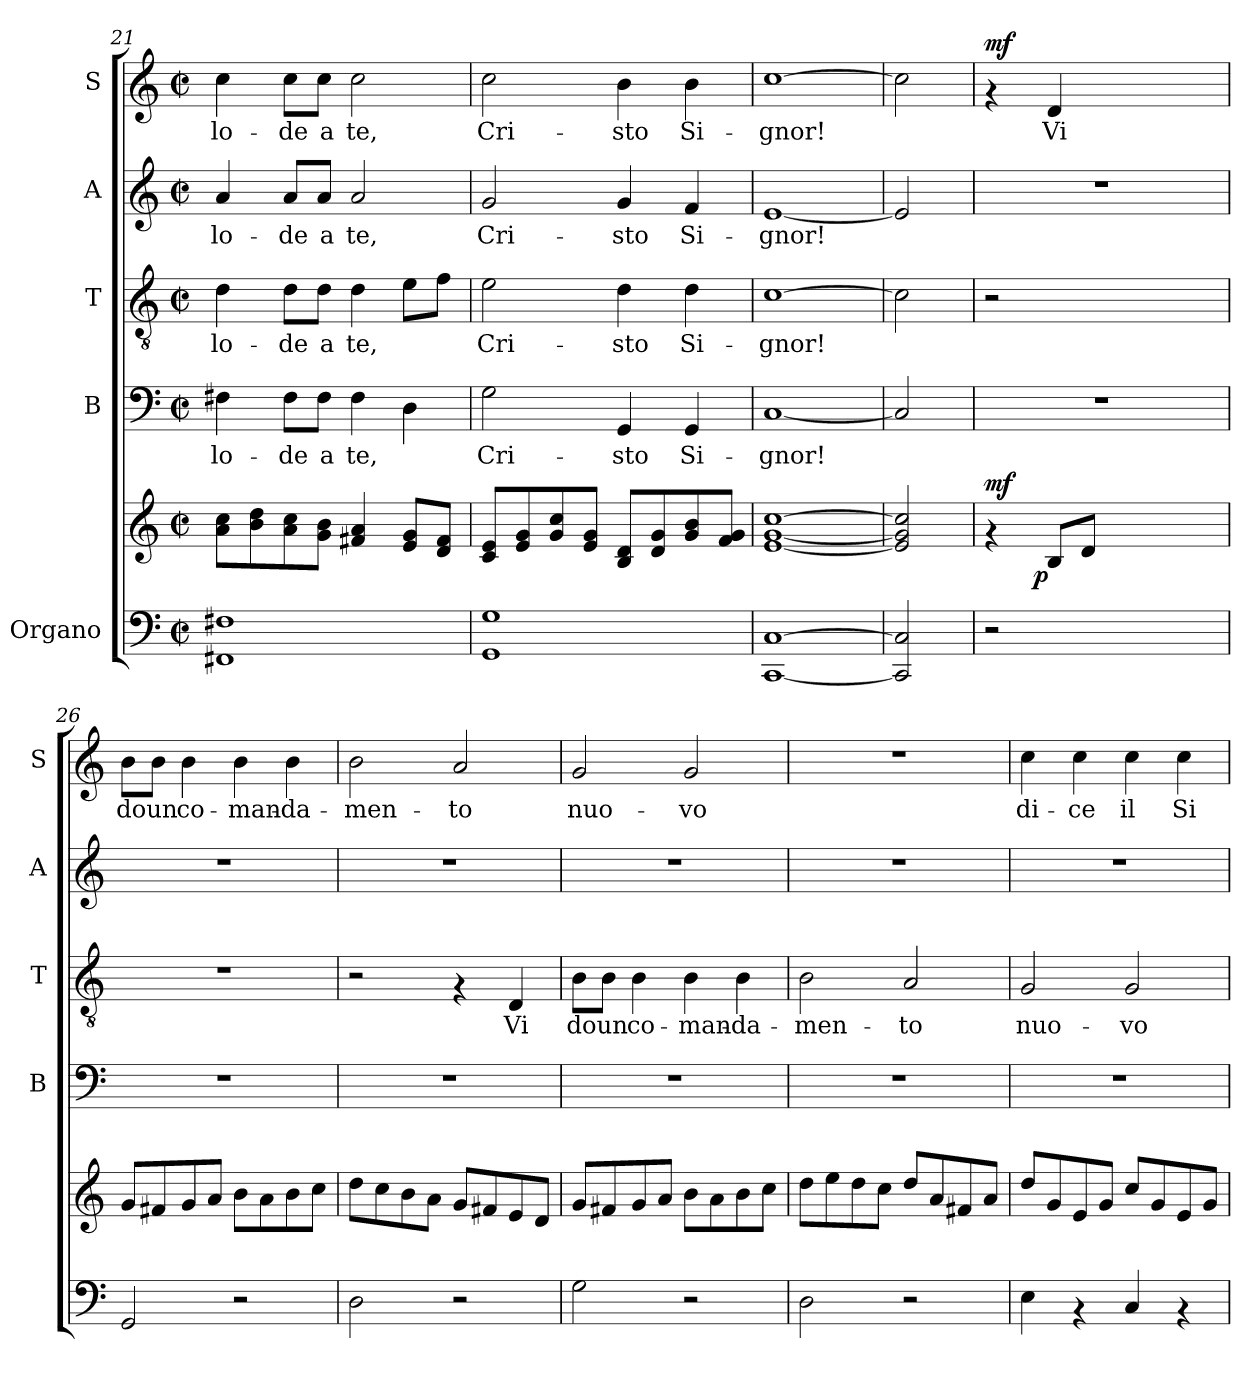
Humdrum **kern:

**kern	**kern	**dynam	**kern	**text	**kern	**text	**kern	**text	**kern	**text	**dynam
*part5	*part5	*part5	*part4	*part4	*part3	*part3	*part2	*part2	*part1	*part1	*part1
*staff6	*staff5	*staff5/6	*staff4	*staff4	*staff3	*staff3	*staff2	*staff2	*staff1	*staff1	*staff1
*I"Organo	*	*	*I"B	*	*I"T	*	*I"A	*	*I"S	*	*
*	*	*	*I'B	*	*I'T	*	*I'A	*	*I'S	*	*
*clefF4	*clefG2	*	*clefF4	*	*clefGv2	*	*clefG2	*	*clefG2	*	*
*k[]	*k[]	*	*k[]	*	*k[]	*	*k[]	*	*k[]	*	*
*C:	*C:	*	*C:	*	*C:	*	*C:	*	*C:	*	*
*M2/2	*M2/2	*	*M2/2	*	*M2/2	*	*M2/2	*	*M2/2	*	*
*met(c|)	*met(c|)	*	*met(c|)	*	*met(c|)	*	*met(c|)	*	*met(c|)	*	*
=21	=21	=21	=21	=21	=21	=21	=21	=21	=21	=21	=21
!	!	!	!	!LO:LY:b	!	!LO:LY:b	!	!LO:LY:b	!	!LO:LY:b	!
1FF#X 1F#X	8a\ 8cc\L	.	4F#X\	lo-	4d\	lo-	4a/	lo-	4cc\	lo-	.
.	8b\ 8dd\	.	.	.	.	.	.	.	.	.	.
!	!	!	!	!LO:LY:b	!	!LO:LY:b	!	!LO:LY:b	!	!LO:LY:b	!
.	8a\ 8cc\	.	8F#\L	-de	8d\L	-de	8a/L	-de	8cc\L	-de	.
!	!	!	!	!LO:LY:b	!	!LO:LY:b	!	!LO:LY:b	!	!LO:LY:b	!
.	8g\ 8b\J	.	8F#\J	a	8d\J	a	8a/J	a	8cc\J	a	.
!	!	!	!	!LO:LY:b	!	!LO:LY:b	!	!LO:LY:b	!	!LO:LY:b	!
.	4f#X/ 4a/	.	4F#\	te,	4d\	te,	2a/	te,	2cc\	te,	.
.	8e/ 8g/L	.	4D\	.	8e\L	.	.	.	.	.	.
.	8d/ 8f#/J	.	.	.	8f\J	.	.	.	.	.	.
=22	=22	=22	=22	=22	=22	=22	=22	=22	=22	=22	=22
!	!	!	!	!LO:LY:b	!	!LO:LY:b	!	!LO:LY:b	!	!LO:LY:b	!
1GG 1G	8c/ 8e/L	.	2G\	Cri-	2e\	Cri-	2g/	Cri-	2cc\	Cri-	.
.	8e/ 8g/	.	.	.	.	.	.	.	.	.	.
.	8g/ 8cc/	.	.	.	.	.	.	.	.	.	.
.	8e/ 8g/J	.	.	.	.	.	.	.	.	.	.
!	!	!	!	!LO:LY:b	!	!LO:LY:b	!	!LO:LY:b	!	!LO:LY:b	!
.	8B/ 8d/L	.	4GG/	-sto	4d\	-sto	4g/	-sto	4b\	-sto	.
.	8d/ 8g/	.	.	.	.	.	.	.	.	.	.
!	!	!	!	!LO:LY:b	!	!LO:LY:b	!	!LO:LY:b	!	!LO:LY:b	!
.	8g/ 8b/	.	4GG/	Si-	4d\	Si-	4f/	Si-	4b\	Si-	.
.	8f/ 8g/J	.	.	.	.	.	.	.	.	.	.
=23	=23	=23	=23	=23	=23	=23	=23	=23	=23	=23	=23
!	!	!	!	!LO:LY:b	!	!LO:LY:b	!	!LO:LY:b	!	!LO:LY:b	!
[<1CC [>1C	[<1e [<1g [>1cc	.	[<1C	-gnor!	[>1c	-gnor!	[<1e	-gnor!	[>1cc	-gnor!	.
=24	=24	=24	=24	=24	=24	=24	=24	=24	=24	=24	=24
2CC/] 2C/]	2e/] 2g/] 2cc/]	.	2C/]	.	2c\]	.	2e/]	.	2cc\]	.	.
!!LO:PB:g=z
=25!	=25!	=25!	=25!	=25!	=25!	=25!	=25!	=25!	=25!	=25!	=25!
!	!	!LO:DY:a	!	!	!	!	!	!	!	!	!LO:DY:b
*	*^	*	*	*	*	*	*	*	*	*	*
2r	4rf	8..ryy	mf	1r	.	2r	.	1r	.	4rf	.	mf
!	!	!	!LO:DY:b	!	!	!	!	!	!	!	!	!
.	.	2ryy	p	.	.	.	.	.	.	.	.	.
!	!	!	!	!	!	!	!	!	!	!	!LO:LY:b	!
.	8B/L	.	.	.	.	.	.	.	.	4d/	Vi	.
.	8d/J	.	.	.	.	.	.	.	.	.	.	.
2ryy	2ryy	.	.	.	.	2ryy	.	.	.	2ryy	.	.
.	.	4ryy	.	.	.	.	.	.	.	.	.	.
.	.	32ryy	.	.	.	.	.	.	.	.	.	.
=26	=26	=26	=26	=26	=26	=26	=26	=26	=26	=26	=26	=26
!	!	!	!	!	!	!	!	!	!	!	!LO:LY:b	!
*	*v	*v	*	*	*	*	*	*	*	*	*	*
2GG/	8g/L	.	1r	.	1r	.	1r	.	8b\L	do	.
!	!	!	!	!	!	!	!	!	!	!LO:LY:b	!
.	8f#X/	.	.	.	.	.	.	.	8b\J	un	.
!	!	!	!	!	!	!	!	!	!	!LO:LY:b	!
.	8g/	.	.	.	.	.	.	.	4b\	co-	.
.	8a/J	.	.	.	.	.	.	.	.	.	.
!	!	!	!	!	!	!	!	!	!	!LO:LY:b	!
2r	8b\L	.	.	.	.	.	.	.	4b\	-man-	.
.	8a\	.	.	.	.	.	.	.	.	.	.
!	!	!	!	!	!	!	!	!	!	!LO:LY:b	!
.	8b\	.	.	.	.	.	.	.	4b\	-da-	.
.	8cc\J	.	.	.	.	.	.	.	.	.	.
=27	=27	=27	=27	=27	=27	=27	=27	=27	=27	=27	=27
!	!	!	!	!	!	!	!	!	!	!LO:LY:b	!
2D\	8dd\L	.	1r	.	2r	.	1r	.	2b\	-men-	.
.	8cc\	.	.	.	.	.	.	.	.	.	.
.	8b\	.	.	.	.	.	.	.	.	.	.
.	8a\J	.	.	.	.	.	.	.	.	.	.
!	!	!	!	!	!	!	!	!	!	!LO:LY:b	!
2r	8g/L	.	.	.	4rF	.	.	.	2a/	-to	.
.	8f#X/	.	.	.	.	.	.	.	.	.	.
!	!	!	!	!	!	!LO:LY:b	!	!	!	!	!
.	8e/	.	.	.	4D/	Vi	.	.	.	.	.
.	8d/J	.	.	.	.	.	.	.	.	.	.
=28	=28	=28	=28	=28	=28	=28	=28	=28	=28	=28	=28
!	!	!	!	!	!	!LO:LY:b	!	!	!	!LO:LY:b	!
2G\	8g/L	.	1r	.	8B\L	do	1r	.	2g/	nuo-	.
!	!	!	!	!	!	!LO:LY:b	!	!	!	!	!
.	8f#X/	.	.	.	8B\J	un	.	.	.	.	.
!	!	!	!	!	!	!LO:LY:b	!	!	!	!	!
.	8g/	.	.	.	4B\	co-	.	.	.	.	.
.	8a/J	.	.	.	.	.	.	.	.	.	.
!	!	!	!	!	!	!LO:LY:b	!	!	!	!LO:LY:b	!
2r	8b\L	.	.	.	4B\	-man-	.	.	2g/	-vo	.
.	8a\	.	.	.	.	.	.	.	.	.	.
!	!	!	!	!	!	!LO:LY:b	!	!	!	!	!
.	8b\	.	.	.	4B\	-da-	.	.	.	.	.
.	8cc\J	.	.	.	.	.	.	.	.	.	.
=29	=29	=29	=29	=29	=29	=29	=29	=29	=29	=29	=29
!	!	!	!	!	!	!LO:LY:b	!	!	!	!	!
2D\	8dd\L	.	1r	.	2B\	-men-	1r	.	1r	.	.
.	8ee\	.	.	.	.	.	.	.	.	.	.
.	8dd\	.	.	.	.	.	.	.	.	.	.
.	8cc\J	.	.	.	.	.	.	.	.	.	.
!	!	!	!	!	!	!LO:LY:b	!	!	!	!	!
2r	8dd/L	.	.	.	2A/	-to	.	.	.	.	.
.	8a/	.	.	.	.	.	.	.	.	.	.
.	8f#X/	.	.	.	.	.	.	.	.	.	.
.	8a/J	.	.	.	.	.	.	.	.	.	.
!!LO:LB:g=z
=30	=30	=30	=30	=30	=30	=30	=30	=30	=30	=30	=30
!	!	!	!	!	!	!LO:LY:b	!	!	!	!LO:LY:b	!
4E\	8dd/L	.	1r	.	2G/	nuo-	1r	.	4cc\	di-	.
.	8g/	.	.	.	.	.	.	.	.	.	.
!	!	!	!	!	!	!	!	!	!	!LO:LY:b	!
4rAA	8e/	.	.	.	.	.	.	.	4cc\	-ce	.
.	8g/J	.	.	.	.	.	.	.	.	.	.
!	!	!	!	!	!	!LO:LY:b	!	!	!	!LO:LY:b	!
4C/	8cc/L	.	.	.	2G/	-vo	.	.	4cc\	il	.
.	8g/	.	.	.	.	.	.	.	.	.	.
!	!	!	!	!	!	!	!	!	!	!LO:LY:b	!
4rAA	8e/	.	.	.	.	.	.	.	4cc\	Si-	.
.	8g/J	.	.	.	.	.	.	.	.	.	.
=	=	=	=	=	=	=	=	=	=	=	=
*-	*-	*-	*-	*-	*-	*-	*-	*-	*-	*-	*-
